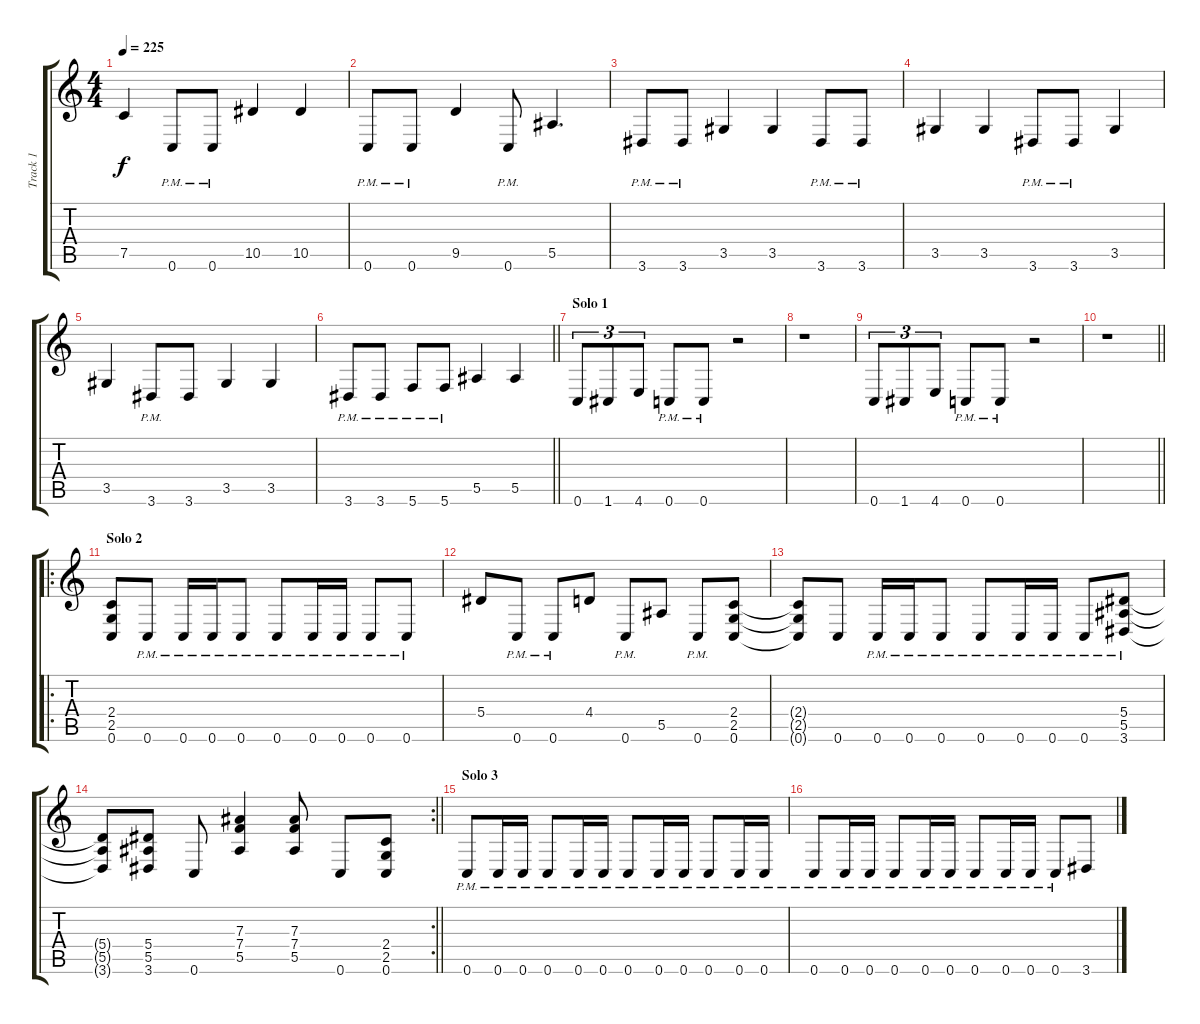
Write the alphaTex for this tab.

\track ("Track 1" "Track 1") {instrument distortionguitar}
\staff {score tabs}
\tuning (C4 G3 Eb3 Bb2 F2 C2) {hide}
\ts (4 4)
\tempo 225
\clef g2
\ks c
7.5.4{dy f} 0.6{pm}.8 0.6{pm}.8 10.5.4 10.5.4 |
0.6{pm}.8 0.6{pm}.8 9.5.4 0.6{pm}.8 5.5.4{d} |
3.6{pm}.8 3.6{pm}.8 3.5.4 3.5.4 3.6{pm}.8 3.6{pm}.8 |
3.5.4 3.5.4 3.6{pm}.8 3.6{pm}.8 3.5.4 |
3.5.4 3.6{pm}.8 3.6.8 3.5.4 3.5.4 |
\barLineRight lightlight
3.6{pm}.8 3.6{pm}.8 5.6{pm}.8 5.6{pm}.8 5.5.4 5.5.4 |
\section ("" "Solo 1")
0.6.8{tu (3 2)} 1.6.8{tu (3 2)} 4.6.8{tu (3 2)} 0.6{pm}.8 0.6{pm}.8 r.2 |
r.1 |
0.6.8{tu (3 2)} 1.6.8{tu (3 2)} 4.6.8{tu (3 2)} 0.6{pm}.8 0.6{pm}.8 r.2 |
\barLineRight lightlight
r.1 |
\ro
\section ("" "Solo 2")
(2.4 2.5 0.6).8 0.6{pm}.8 0.6{pm}.16 0.6{pm}.16 0.6{pm}.8 0.6{pm}.8 0.6{pm}.16 0.6{pm}.16 0.6{pm}.8 0.6{pm}.8 |
5.4.8 0.6{pm}.8 0.6{pm}.8 4.4.8 0.6{pm}.8 5.5.8 0.6{pm}.8 (2.4 2.5 0.6).8 |
(2.4{t} 2.5{t} 0.6{t}).8 0.6.8 0.6{pm}.16 0.6{pm}.16 0.6{pm}.8 0.6{pm}.8 0.6{pm}.16 0.6{pm}.16 0.6{pm}.8 (5.4 5.5 3.6{pm}).8 |
\rc 2
\barLineRight lightlight
(5.4{t} 5.5{t} 3.6{t}).8 (5.4 5.5 3.6).8 0.6.8 (7.3 7.4 5.5).4 (7.3 7.4 5.5).8 0.6.8 (2.4 2.5 0.6).8 |
\section ("" "Solo 3")
0.6{pm}.8 0.6{pm}.16 0.6{pm}.16 0.6{pm}.8 0.6{pm}.16 0.6{pm}.16 0.6{pm}.8 0.6{pm}.16 0.6{pm}.16 0.6{pm}.8 0.6{pm}.16 0.6{pm}.16 |
0.6{pm}.8 0.6{pm}.16 0.6{pm}.16 0.6{pm}.8 0.6{pm}.16 0.6{pm}.16 0.6{pm}.8 0.6{pm}.16 0.6{pm}.16 0.6{pm}.8 3.6.8
